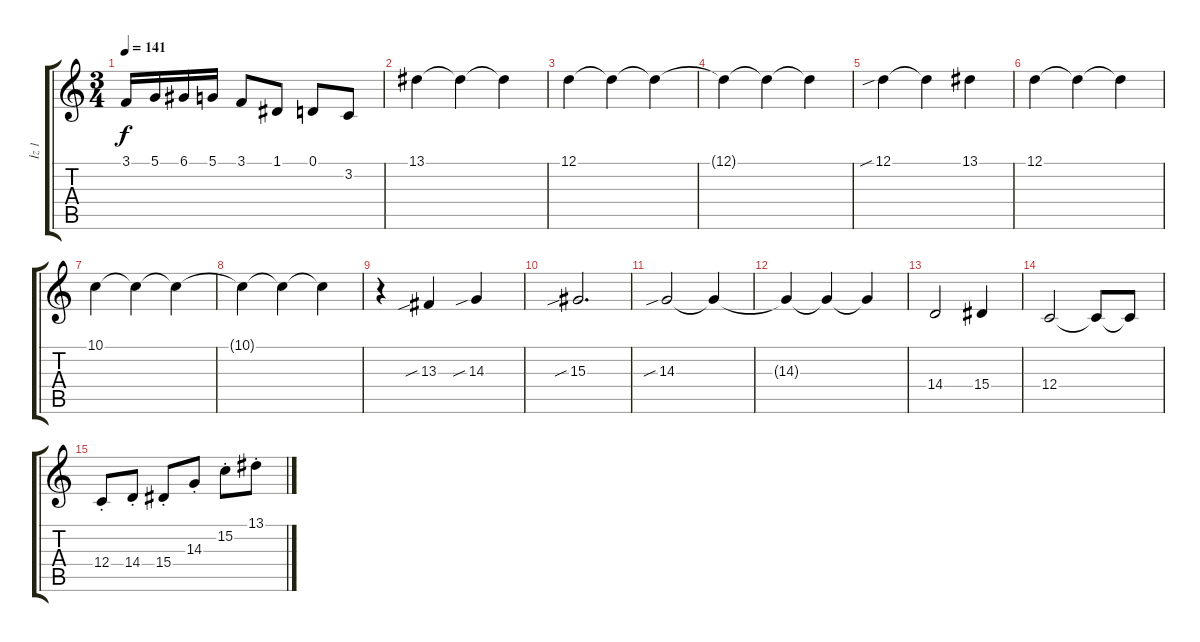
\track ("İz 1" "İz 1") {instrument violin}
\staff {score tabs}
\tuning (D4 A3 F3 C3 G2 D2) {hide}
\ts (3 4)
\tempo 141
\clef g2
\ks c
3.1.16{dy f} 5.1.16 6.1.16 5.1.16 3.1.8 1.1.8 0.1.8 3.2.8 |
13.1.4 13.1{t}.4 13.1{t}.4 |
12.1.4 12.1{t}.4 12.1{t}.4 |
12.1{t}.4 12.1{t}.4 12.1{t}.4 |
12.1{sib}.4 12.1{t}.4 13.1.4 |
12.1.4 12.1{t}.4 12.1{t}.4 |
10.1.4 10.1{t}.4 10.1{t}.4 |
10.1{t}.4 10.1{t}.4 10.1{t}.4 |
r.4 13.3{sib}.4 14.3{sib}.4 |
15.3{sib}.2{d} |
14.3{sib}.2 14.3{t}.4 |
14.3{t}.4 14.3{t}.4 14.3{t}.4 |
14.4.2 15.4.4 |
12.4.2 12.4{t}.8 12.4{t}.8 |
12.4{st}.8 14.4{st}.8 15.4{st}.8 14.3{st}.8 15.2{st}.8 13.1{st}.8
